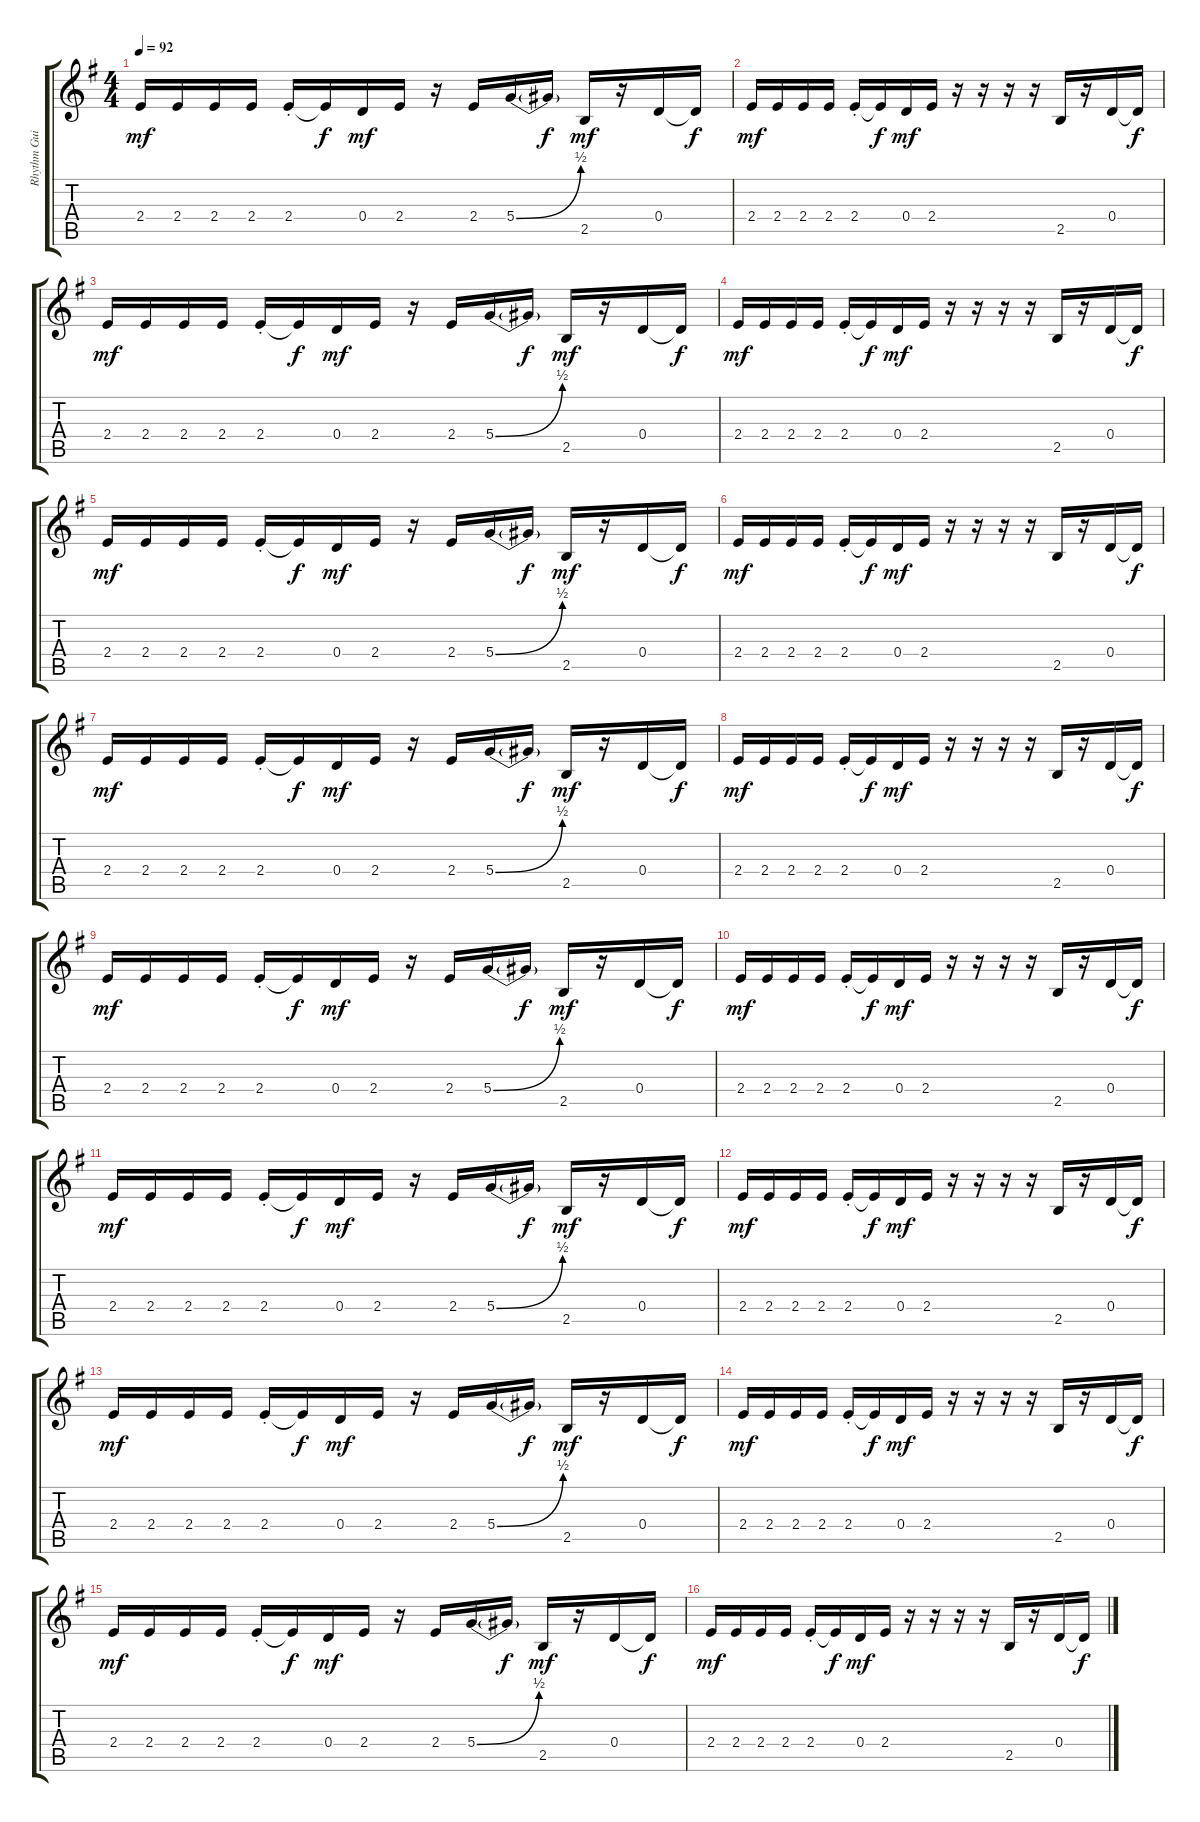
\track ("Rhythm Guitar 1" "Rhythm Gui") {instrument distortionguitar}
\staff {score tabs}
\tuning (E4 B3 G3 D3 A2 E2) {hide}
\ts (4 4)
\tempo 92
\clef g2
\ks g
2.4.16{dy mf} 2.4.16 2.4.16 2.4.16 2.4{st}.16 2.4{t}.16{dy f} 0.4.16{dy mf} 2.4.16 r.16 2.4.16 5.4{be (bend 0 0 60 2)}.16 5.4{t}.16{dy f} 2.5.16{dy mf} r.16 0.4.16 0.4{t}.16{dy f} |
2.4.16{dy mf} 2.4.16 2.4.16 2.4.16 2.4{st}.16 2.4{t}.16{dy f} 0.4.16{dy mf} 2.4.16 r.16 r.16 r.16 r.16 2.5.16 r.16 0.4.16 0.4{t}.16{dy f} |
2.4.16{dy mf} 2.4.16 2.4.16 2.4.16 2.4{st}.16 2.4{t}.16{dy f} 0.4.16{dy mf} 2.4.16 r.16 2.4.16 5.4{be (bend 0 0 60 2)}.16 5.4{t}.16{dy f} 2.5.16{dy mf} r.16 0.4.16 0.4{t}.16{dy f} |
2.4.16{dy mf} 2.4.16 2.4.16 2.4.16 2.4{st}.16 2.4{t}.16{dy f} 0.4.16{dy mf} 2.4.16 r.16 r.16 r.16 r.16 2.5.16 r.16 0.4.16 0.4{t}.16{dy f} |
2.4.16{dy mf} 2.4.16 2.4.16 2.4.16 2.4{st}.16 2.4{t}.16{dy f} 0.4.16{dy mf} 2.4.16 r.16 2.4.16 5.4{be (bend 0 0 60 2)}.16 5.4{t}.16{dy f} 2.5.16{dy mf} r.16 0.4.16 0.4{t}.16{dy f} |
2.4.16{dy mf} 2.4.16 2.4.16 2.4.16 2.4{st}.16 2.4{t}.16{dy f} 0.4.16{dy mf} 2.4.16 r.16 r.16 r.16 r.16 2.5.16 r.16 0.4.16 0.4{t}.16{dy f} |
2.4.16{dy mf} 2.4.16 2.4.16 2.4.16 2.4{st}.16 2.4{t}.16{dy f} 0.4.16{dy mf} 2.4.16 r.16 2.4.16 5.4{be (bend 0 0 60 2)}.16 5.4{t}.16{dy f} 2.5.16{dy mf} r.16 0.4.16 0.4{t}.16{dy f} |
2.4.16{dy mf} 2.4.16 2.4.16 2.4.16 2.4{st}.16 2.4{t}.16{dy f} 0.4.16{dy mf} 2.4.16 r.16 r.16 r.16 r.16 2.5.16 r.16 0.4.16 0.4{t}.16{dy f} |
2.4.16{dy mf} 2.4.16 2.4.16 2.4.16 2.4{st}.16 2.4{t}.16{dy f} 0.4.16{dy mf} 2.4.16 r.16 2.4.16 5.4{be (bend 0 0 60 2)}.16 5.4{t}.16{dy f} 2.5.16{dy mf} r.16 0.4.16 0.4{t}.16{dy f} |
2.4.16{dy mf} 2.4.16 2.4.16 2.4.16 2.4{st}.16 2.4{t}.16{dy f} 0.4.16{dy mf} 2.4.16 r.16 r.16 r.16 r.16 2.5.16 r.16 0.4.16 0.4{t}.16{dy f} |
2.4.16{dy mf} 2.4.16 2.4.16 2.4.16 2.4{st}.16 2.4{t}.16{dy f} 0.4.16{dy mf} 2.4.16 r.16 2.4.16 5.4{be (bend 0 0 60 2)}.16 5.4{t}.16{dy f} 2.5.16{dy mf} r.16 0.4.16 0.4{t}.16{dy f} |
2.4.16{dy mf} 2.4.16 2.4.16 2.4.16 2.4{st}.16 2.4{t}.16{dy f} 0.4.16{dy mf} 2.4.16 r.16 r.16 r.16 r.16 2.5.16 r.16 0.4.16 0.4{t}.16{dy f} |
2.4.16{dy mf} 2.4.16 2.4.16 2.4.16 2.4{st}.16 2.4{t}.16{dy f} 0.4.16{dy mf} 2.4.16 r.16 2.4.16 5.4{be (bend 0 0 60 2)}.16 5.4{t}.16{dy f} 2.5.16{dy mf} r.16 0.4.16 0.4{t}.16{dy f} |
2.4.16{dy mf} 2.4.16 2.4.16 2.4.16 2.4{st}.16 2.4{t}.16{dy f} 0.4.16{dy mf} 2.4.16 r.16 r.16 r.16 r.16 2.5.16 r.16 0.4.16 0.4{t}.16{dy f} |
2.4.16{dy mf} 2.4.16 2.4.16 2.4.16 2.4{st}.16 2.4{t}.16{dy f} 0.4.16{dy mf} 2.4.16 r.16 2.4.16 5.4{be (bend 0 0 60 2)}.16 5.4{t}.16{dy f} 2.5.16{dy mf} r.16 0.4.16 0.4{t}.16{dy f} |
2.4.16{dy mf} 2.4.16 2.4.16 2.4.16 2.4{st}.16 2.4{t}.16{dy f} 0.4.16{dy mf} 2.4.16 r.16 r.16 r.16 r.16 2.5.16 r.16 0.4.16 0.4{t}.16{dy f}
